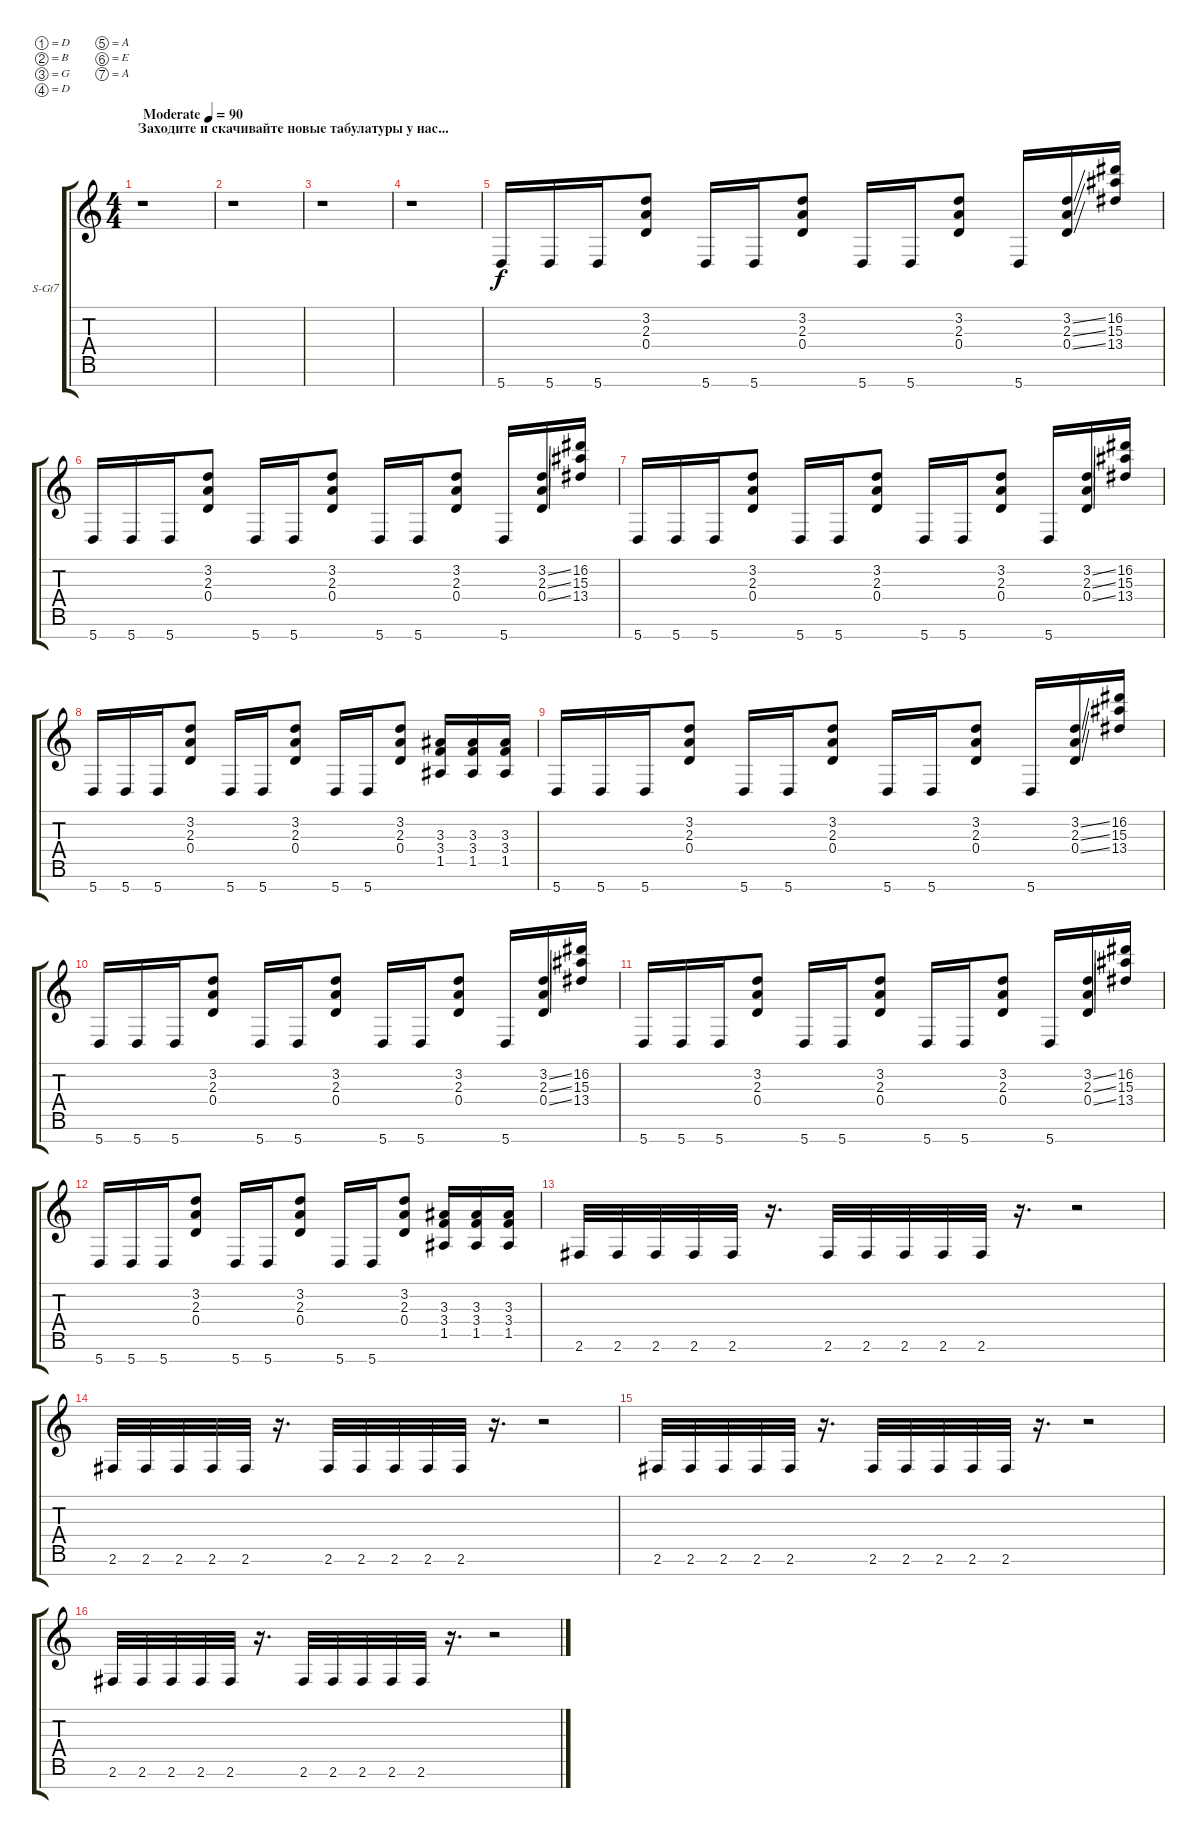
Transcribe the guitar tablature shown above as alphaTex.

\bracketExtendMode groupsimilarinstruments
\firstSystemTrackNameOrientation horizontal
\otherSystemsTrackNameOrientation horizontal
\track ("Синтезатор" "S-Gt7") {instrument lead2sawtooth}
\staff {score tabs}
\tuning (D4 B3 G3 D3 A2 E2 A1)
\displaytranspose 12
\ts (4 4)
\beaming (8 2 2 2 2)
\section ("" "Заходите и скачивайте новые табулатуры у нас...")
\tempo (90 "Moderate")
\clef g2
\ks c
r.1{dy f instrument lead2sawtooth} |
r.1 |
r.1 |
r.1 |
5.7.16 5.7.16 5.7.16 (3.2 2.3 0.4).8 5.7.16 5.7.16 (3.2 2.3 0.4).8 5.7.16 5.7.16 (3.2 2.3 0.4).8 5.7.16 (3.2{ss} 2.3{ss} 0.4{ss}).16 (16.2 15.3 13.4).16 |
5.7.16 5.7.16 5.7.16 (3.2 2.3 0.4).8 5.7.16 5.7.16 (3.2 2.3 0.4).8 5.7.16 5.7.16 (3.2 2.3 0.4).8 5.7.16 (3.2{ss} 2.3{ss} 0.4{ss}).16 (16.2 15.3 13.4).16 |
5.7.16 5.7.16 5.7.16 (3.2 2.3 0.4).8 5.7.16 5.7.16 (3.2 2.3 0.4).8 5.7.16 5.7.16 (3.2 2.3 0.4).8 5.7.16 (3.2{ss} 2.3{ss} 0.4{ss}).16 (16.2 15.3 13.4).16 |
5.7.16 5.7.16 5.7.16 (3.2 2.3 0.4).8 5.7.16 5.7.16 (3.2 2.3 0.4).8 5.7.16 5.7.16 (3.2 2.3 0.4).8 (3.3 3.4 1.5).16 (3.3 3.4 1.5).16 (3.3 3.4 1.5).16 |
5.7.16 5.7.16 5.7.16 (3.2 2.3 0.4).8 5.7.16 5.7.16 (3.2 2.3 0.4).8 5.7.16 5.7.16 (3.2 2.3 0.4).8 5.7.16 (3.2{ss} 2.3{ss} 0.4{ss}).16 (16.2 15.3 13.4).16 |
5.7.16 5.7.16 5.7.16 (3.2 2.3 0.4).8 5.7.16 5.7.16 (3.2 2.3 0.4).8 5.7.16 5.7.16 (3.2 2.3 0.4).8 5.7.16 (3.2{ss} 2.3{ss} 0.4{ss}).16 (16.2 15.3 13.4).16 |
5.7.16 5.7.16 5.7.16 (3.2 2.3 0.4).8 5.7.16 5.7.16 (3.2 2.3 0.4).8 5.7.16 5.7.16 (3.2 2.3 0.4).8 5.7.16 (3.2{ss} 2.3{ss} 0.4{ss}).16 (16.2 15.3 13.4).16 |
5.7.16 5.7.16 5.7.16 (3.2 2.3 0.4).8 5.7.16 5.7.16 (3.2 2.3 0.4).8 5.7.16 5.7.16 (3.2 2.3 0.4).8 (3.3 3.4 1.5).16 (3.3 3.4 1.5).16 (3.3 3.4 1.5).16 |
2.6.32 2.6.32 2.6.32 2.6.32 2.6.32 r.16{d} 2.6.32 2.6.32 2.6.32 2.6.32 2.6.32 r.16{d} r.2 |
2.6.32 2.6.32 2.6.32 2.6.32 2.6.32 r.16{d} 2.6.32 2.6.32 2.6.32 2.6.32 2.6.32 r.16{d} r.2 |
2.6.32 2.6.32 2.6.32 2.6.32 2.6.32 r.16{d} 2.6.32 2.6.32 2.6.32 2.6.32 2.6.32 r.16{d} r.2 |
2.6.32 2.6.32 2.6.32 2.6.32 2.6.32 r.16{d} 2.6.32 2.6.32 2.6.32 2.6.32 2.6.32 r.16{d} r.2
